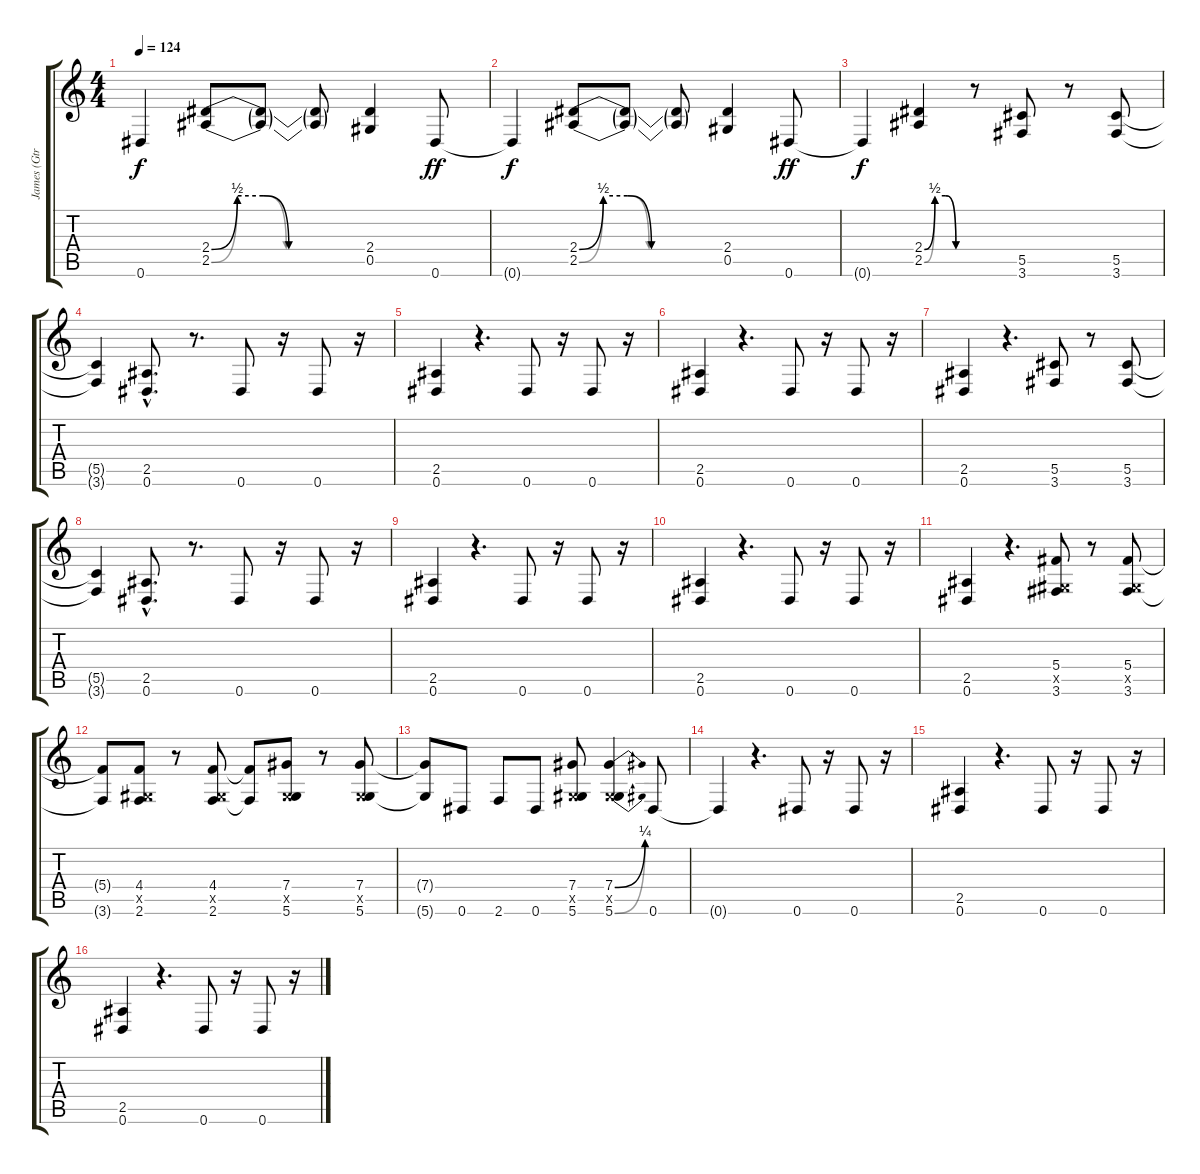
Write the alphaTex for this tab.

\track ("James (Gtr. 3)" "James (Gtr") {instrument distortionguitar}
\staff {score tabs}
\tuning (Eb4 Bb3 Gb3 Db3 Ab2 Eb2) {hide}
\ts (4 4)
\tempo 124
\clef g2
\ks c
0.6{t}.4{dy f} (2.4{be (custom 0 0 10 2 20 2 30 0 45 0 60 0)} 2.5{be (custom 0 0 10 2 20 2 29 0 45 0 60 0)}).8 (2.4{t} 2.5{t}).8 (2.4{t} 2.5{t}).8 (2.4 0.5).4 0.6.8{dy ff} |
0.6{t}.4{dy f} (2.4{be (custom 0 0 10 2 20 2 30 0 45 0 60 0)} 2.5{be (custom 0 0 10 2 20 2 29 0 45 0 60 0)}).8 (2.4{t} 2.5{t}).8 (2.4{t} 2.5{t}).8 (2.4 0.5).4 0.6.8{dy ff} |
0.6{t}.4{dy f} (2.4{be (custom 0 0 15 2 30 2 45 0 60 0)} 2.5{be (custom 0 0 15 2 30 2 45 0 60 0)}).4 r.8 (5.5 3.6).8 r.8 (5.5 3.6).8 |
(5.5{t} 3.6{t}).4 (2.5{hac} 0.6{hac}).8{d} r.8{d} 0.6.8 r.16 0.6.8 r.16 |
(2.5 0.6).4 r.4{d} 0.6.8 r.16 0.6.8 r.16 |
(2.5 0.6).4 r.4{d} 0.6.8 r.16 0.6.8 r.16 |
(2.5 0.6).4 r.4{d} (5.5 3.6).8 r.8 (5.5 3.6).8 |
(5.5{t} 3.6{t}).4 (2.5{hac} 0.6{hac}).8{d} r.8{d} 0.6.8 r.16 0.6.8 r.16 |
(2.5 0.6).4 r.4{d} 0.6.8 r.16 0.6.8 r.16 |
(2.5 0.6).4 r.4{d} 0.6.8 r.16 0.6.8 r.16 |
(2.5 0.6).4 r.4{d} (5.4 0.5{x} 3.6).8 r.8 (5.4 0.5{x} 3.6).8 |
(5.4{t} 3.6{t}).8 (4.4 0.5{x} 2.6).8 r.8 (4.4 0.5{x} 2.6).8 (4.4{t} 2.6{t}).8 (7.4 0.5{x} 5.6).8 r.8 (7.4 0.5{x} 5.6).8 |
(7.4{t} 5.6{t}).8 0.6.8 2.6.8 0.6.8 (7.4 0.5{x} 5.6).8 (7.4{be (bend 0 0 60 1)} 0.5{x} 5.6{be (bend 0 0 60 1)}).4 0.6.8 |
0.6{t}.4 r.4{d} 0.6.8 r.16 0.6.8 r.16 |
(2.5 0.6).4 r.4{d} 0.6.8 r.16 0.6.8 r.16 |
(2.5 0.6).4 r.4{d} 0.6.8 r.16 0.6.8 r.16
